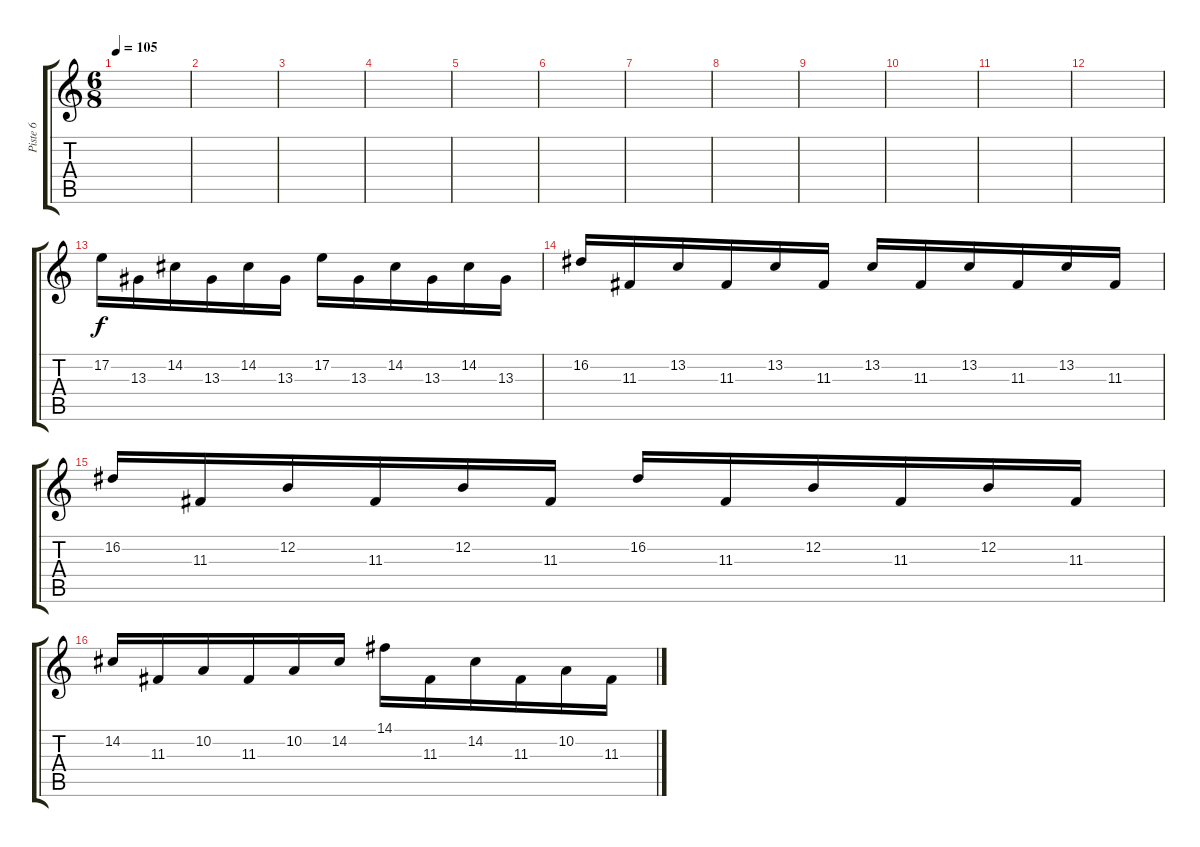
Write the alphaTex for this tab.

\track ("Piste 6" "Piste 6") {instrument stringensemble1}
\staff {score tabs}
\tuning (E4 B3 G3 D3 A2 E2) {hide}
\ts (6 8)
\tempo 105
\clef g2
\ks c
|
|
|
|
|
|
|
|
|
|
|
|
17.2.16 13.3.16 14.2.16 13.3.16 14.2.16 13.3.16 17.2.16 13.3.16 14.2.16 13.3.16 14.2.16 13.3.16 |
16.2.16 11.3.16 13.2.16 11.3.16 13.2.16 11.3.16 13.2.16 11.3.16 13.2.16 11.3.16 13.2.16 11.3.16 |
16.2.16 11.3.16 12.2.16 11.3.16 12.2.16 11.3.16 16.2.16 11.3.16 12.2.16 11.3.16 12.2.16 11.3.16 |
14.2.16 11.3.16 10.2.16 11.3.16 10.2.16 14.2.16 14.1.16 11.3.16 14.2.16 11.3.16 10.2.16 11.3.16
